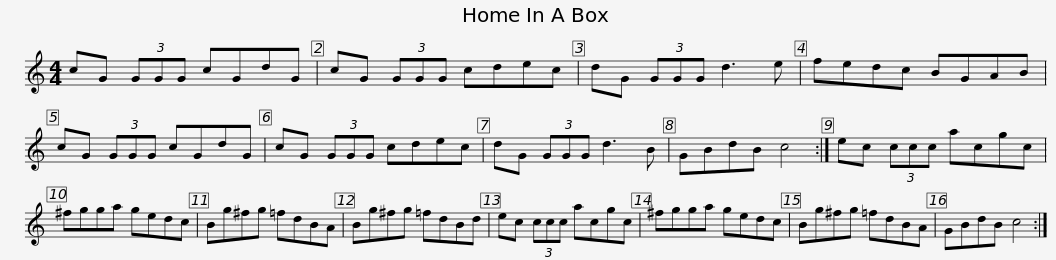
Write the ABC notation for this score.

X:1
L:1/8
M:4/4
I:linebreak $
K:C
V:1 treble
V:1
 cG (3GGG cGdG | cG (3GGG cdec | dG (3GGG d3 e | fedc BGAB | cG (3GGG cGdG |$ %5
 cG (3GGG cdec | dG (3GGG d3 B | GBdB c4 :| ec (3ccc acgc | ^fgga gedc |$ %10
 Bg^fg =fdBA | Bg^fg =fdBd | ec (3ccc acgc | ^fgga gedc | Bg^fg =fdBA |$ %15
 GBdB c4 :| %16
